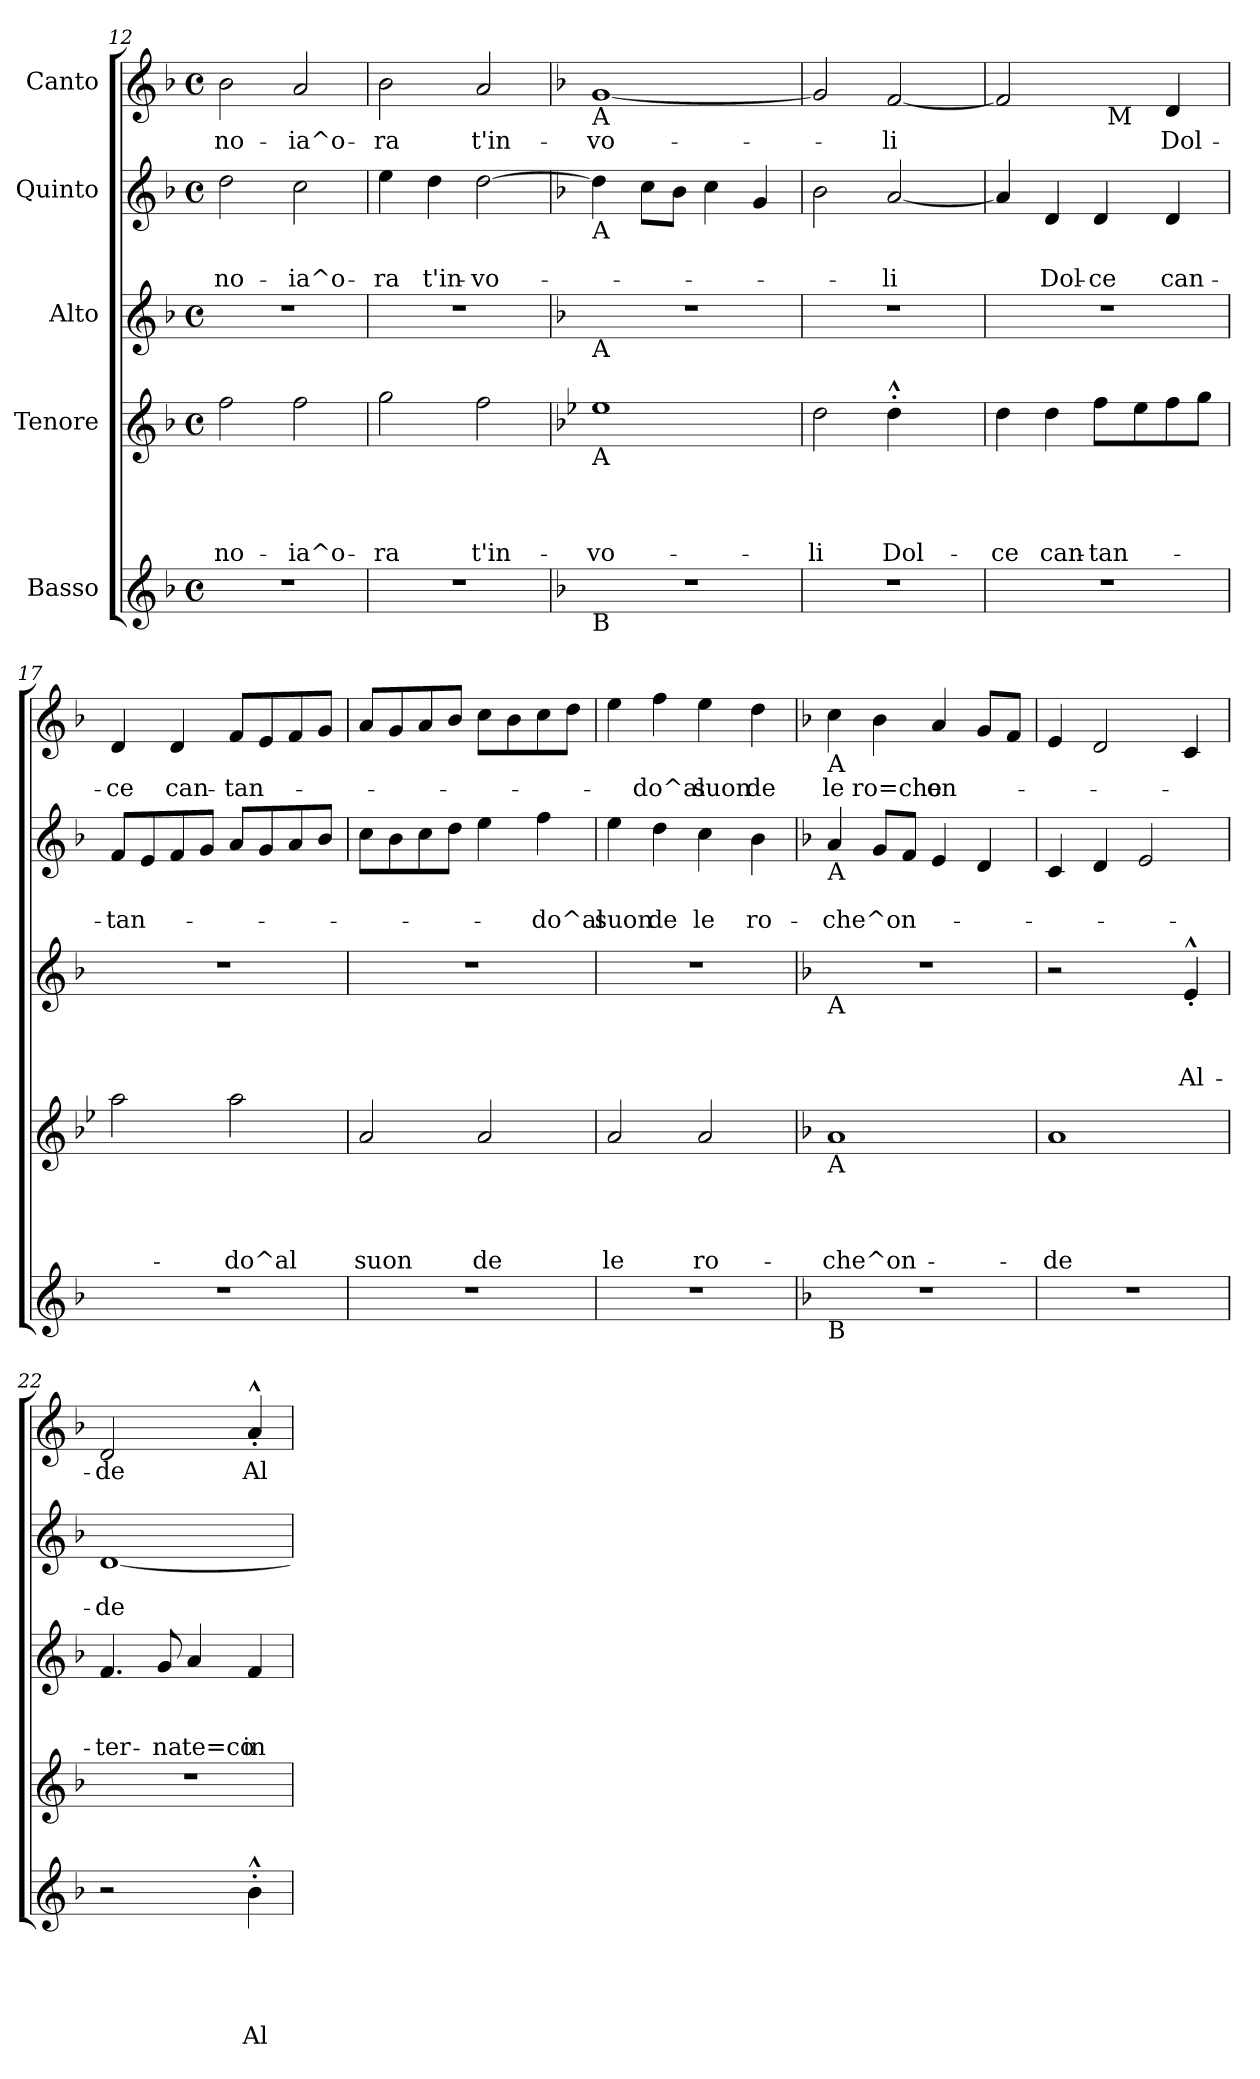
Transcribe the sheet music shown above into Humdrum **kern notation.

**kern	**text	**text	**text	**text	**text	**kern	**text	**text	**text	**text	**kern	**text	**text	**text	**kern	**text	**text	**kern	**text
*part5	*part5	*part5	*part5	*part5	*part5	*part4	*part4	*part4	*part4	*part4	*part3	*part3	*part3	*part3	*part2	*part2	*part2	*part1	*part1
*staff5	*staff5	*staff5	*staff5	*staff5	*staff5	*staff4	*staff4	*staff4	*staff4	*staff4	*staff3	*staff3	*staff3	*staff3	*staff2	*staff2	*staff2	*staff1	*staff1
*I"Basso	*	*	*	*	*	*I"Tenore	*	*	*	*	*I"Alto	*	*	*	*I"Quinto	*	*	*I"Canto	*
*clefG2	*	*	*	*	*	*clefG2	*	*	*	*	*clefG2	*	*	*	*clefG2	*	*	*clefG2	*
*k[b-]	*	*	*	*	*	*k[b-]	*	*	*	*	*k[b-]	*	*	*	*k[b-]	*	*	*k[b-]	*
*F:	*	*	*	*	*	*F:	*	*	*	*	*F:	*	*	*	*F:	*	*	*F:	*
*M4/4	*	*	*	*	*	*M4/4	*	*	*	*	*M4/4	*	*	*	*M4/4	*	*	*M4/4	*
*met(c)	*	*	*	*	*	*met(c)	*	*	*	*	*met(c)	*	*	*	*met(c)	*	*	*met(c)	*
=12	=12	=12	=12	=12	=12	=12	=12	=12	=12	=12	=12	=12	=12	=12	=12	=12	=12	=12	=12
!	!	!	!	!	!	!	!	!	!	!LO:LY:b	!	!	!	!	!	!	!LO:LY:b	!	!LO:LY:b
1r	.	.	.	.	.	2ff\	.	.	.	no-	1r	.	.	.	2dd\	.	no-	2b-\	no-
!	!	!	!	!	!	!	!	!	!	!LO:LY:b	!	!	!	!	!	!	!LO:LY:b	!	!LO:LY:b
.	.	.	.	.	.	2ff\	.	.	.	-ia^o-	.	.	.	.	2cc\	.	-ia^o-	2a/	-ia^o-
=13	=13	=13	=13	=13	=13	=13	=13	=13	=13	=13	=13	=13	=13	=13	=13	=13	=13	=13	=13
!	!	!	!	!	!	!	!	!	!	!LO:LY:b	!	!	!	!	!	!	!LO:LY:b	!	!LO:LY:b
1r	.	.	.	.	.	2gg\	.	.	.	-ra	1r	.	.	.	4ee\	.	-ra	2b-\	-ra
!	!	!	!	!	!	!	!	!	!	!	!	!	!	!	!	!	!LO:LY:b	!	!
.	.	.	.	.	.	.	.	.	.	.	.	.	.	.	4dd\	.	t'in-	.	.
!	!	!	!	!	!	!	!	!	!	!LO:LY:b	!	!	!	!	!	!	!LO:LY:b	!	!LO:LY:b
.	.	.	.	.	.	2ff\	.	.	.	t'in-	.	.	.	.	[<2dd\	.	-vo-	2a/	t'in-
!!LO:PB:g=z
=14	=14	=14	=14	=14	=14	=14	=14	=14	=14	=14	=14	=14	=14	=14	=14	=14	=14	=14	=14
*	*	*	*	*	*	*k[b-e-]	*	*	*	*	*	*	*	*	*	*	*	*	*
*	*	*	*	*	*	*B-:	*	*	*	*	*	*	*	*	*	*	*	*	*
!	!	!	!	!	!	!	!	!	!	!	!	!	!	!	!	!	!	!LO:TX:b:t=A	!
!	!	!	!	!	!	!	!	!	!	!	!	!	!	!	!LO:TX:b:t=A	!	!	!	!
!	!	!	!	!	!	!	!	!	!	!	!LO:TX:b:t=A	!	!	!	!	!	!	!	!
!	!	!	!	!	!	!LO:TX:b:t=A	!	!	!	!	!	!	!	!	!	!	!	!	!
!LO:TX:b:t=B	!	!	!	!	!	!	!	!	!	!	!	!	!	!	!	!	!	!	!
!	!	!	!	!	!	!	!	!	!	!LO:LY:b	!	!	!	!	!	!	!	!	!LO:LY:b
1r	.	.	.	.	.	1ee-	.	.	.	-vo-	1r	.	.	.	4dd\]	.	.	[<1g	-vo-
.	.	.	.	.	.	.	.	.	.	.	.	.	.	.	8cc\L	.	.	.	.
.	.	.	.	.	.	.	.	.	.	.	.	.	.	.	8b-\J	.	.	.	.
.	.	.	.	.	.	.	.	.	.	.	.	.	.	.	4cc\	.	.	.	.
.	.	.	.	.	.	.	.	.	.	.	.	.	.	.	4g/	.	.	.	.
=15	=15	=15	=15	=15	=15	=15	=15	=15	=15	=15	=15	=15	=15	=15	=15	=15	=15	=15	=15
!	!	!	!	!	!	!	!	!	!	!LO:LY:b	!	!	!	!	!	!	!	!	!
1r	.	.	.	.	.	2dd\	.	.	.	-li	1r	.	.	.	2b-\	.	.	2g/]	.
!	!	!	!	!	!	!	!	!	!	!LO:LY:b	!	!	!	!	!	!	!LO:LY:b	!	!LO:LY:b
.	.	.	.	.	.	4dd^^>'>\	.	.	.	Dol-	.	.	.	.	[<2a/	.	-li	[<2f/	-li
.	.	.	.	.	.	4ryy	.	.	.	.	.	.	.	.	.	.	.	.	.
=16	=16	=16	=16	=16	=16	=16	=16	=16	=16	=16	=16	=16	=16	=16	=16	=16	=16	=16	=16
!	!	!	!	!	!	!	!	!	!	!LO:LY:b	!	!	!	!	!	!	!	!	!
*	*	*	*	*	*	*	*	*	*	*	*	*	*	*	*	*	*	*^	*
1r	.	.	.	.	.	4dd\	.	.	.	-ce	1r	.	.	.	4a/]	.	.	2f/]	2ryy	.
!	!	!	!	!	!	!	!	!	!	!LO:LY:b	!	!	!	!	!	!	!LO:LY:b	!	!	!
.	.	.	.	.	.	4dd\	.	.	.	can-	.	.	.	.	4d/	.	Dol-	.	.	.
!	!	!	!	!	!	!	!	!	!	!LO:LY:b	!	!	!	!	!	!	!LO:LY:b	!	!	!
.	.	.	.	.	.	8ff\L	.	.	.	-tan-	.	.	.	.	4d/	.	-ce	4ryy	32ryy	.
!	!	!	!	!	!	!	!	!	!	!	!	!	!	!	!	!	!	!	!LO:TX:b:t=M	!
.	.	.	.	.	.	.	.	.	.	.	.	.	.	.	.	.	.	.	4...ryy	.
.	.	.	.	.	.	8ee-\	.	.	.	.	.	.	.	.	.	.	.	.	.	.
!	!	!	!	!	!	!	!	!	!	!	!	!	!	!	!	!	!LO:LY:b	!	!	!LO:LY:b
.	.	.	.	.	.	8ff\	.	.	.	.	.	.	.	.	4d/	.	can-	4d/	.	Dol-
.	.	.	.	.	.	8gg\J	.	.	.	.	.	.	.	.	.	.	.	.	.	.
=17	=17	=17	=17	=17	=17	=17	=17	=17	=17	=17	=17	=17	=17	=17	=17	=17	=17	=17	=17	=17
!	!	!	!	!	!	!	!	!	!	!	!	!	!	!	!	!	!LO:LY:b	!	!	!LO:LY:b
*	*	*	*	*	*	*	*	*	*	*	*	*	*	*	*	*	*	*v	*v	*
1r	.	.	.	.	.	2aa\	.	.	.	.	1r	.	.	.	8f/L	.	-tan-	4d/	-ce
.	.	.	.	.	.	.	.	.	.	.	.	.	.	.	8e/	.	.	.	.
!	!	!	!	!	!	!	!	!	!	!	!	!	!	!	!	!	!	!	!LO:LY:b
.	.	.	.	.	.	.	.	.	.	.	.	.	.	.	8f/	.	.	4d/	can-
.	.	.	.	.	.	.	.	.	.	.	.	.	.	.	8g/J	.	.	.	.
!	!	!	!	!	!	!	!	!	!	!LO:LY:b	!	!	!	!	!	!	!	!	!LO:LY:b
.	.	.	.	.	.	2aa\	.	.	.	-do^al	.	.	.	.	8a/L	.	.	8f/L	-tan-
.	.	.	.	.	.	.	.	.	.	.	.	.	.	.	8g/	.	.	8e/	.
.	.	.	.	.	.	.	.	.	.	.	.	.	.	.	8a/	.	.	8f/	.
.	.	.	.	.	.	.	.	.	.	.	.	.	.	.	8b-/J	.	.	8g/J	.
=18	=18	=18	=18	=18	=18	=18	=18	=18	=18	=18	=18	=18	=18	=18	=18	=18	=18	=18	=18
!	!	!	!	!	!	!	!	!	!	!LO:LY:b	!	!	!	!	!	!	!	!	!
1r	.	.	.	.	.	2a/	.	.	.	suon	1r	.	.	.	8cc\L	.	.	8a/L	.
.	.	.	.	.	.	.	.	.	.	.	.	.	.	.	8b-\	.	.	8g/	.
.	.	.	.	.	.	.	.	.	.	.	.	.	.	.	8cc\	.	.	8a/	.
.	.	.	.	.	.	.	.	.	.	.	.	.	.	.	8dd\J	.	.	8b-/J	.
!	!	!	!	!	!	!	!	!	!	!LO:LY:b	!	!	!	!	!	!	!	!	!
.	.	.	.	.	.	2a/	.	.	.	de	.	.	.	.	4ee\	.	.	8cc\L	.
.	.	.	.	.	.	.	.	.	.	.	.	.	.	.	.	.	.	8b-\	.
!	!	!	!	!	!	!	!	!	!	!	!	!	!	!	!	!	!LO:LY:b	!	!
.	.	.	.	.	.	.	.	.	.	.	.	.	.	.	4ff\	.	-do^al	8cc\	.
.	.	.	.	.	.	.	.	.	.	.	.	.	.	.	.	.	.	8dd\J	.
=19	=19	=19	=19	=19	=19	=19	=19	=19	=19	=19	=19	=19	=19	=19	=19	=19	=19	=19	=19
!	!	!	!	!	!	!	!	!	!	!LO:LY:b	!	!	!	!	!	!	!LO:LY:b	!	!
1r	.	.	.	.	.	2a/	.	.	.	le	1r	.	.	.	4ee\	.	suon	4ee\	.
!	!	!	!	!	!	!	!	!	!	!	!	!	!	!	!	!	!LO:LY:b	!	!LO:LY:b
.	.	.	.	.	.	.	.	.	.	.	.	.	.	.	4dd\	.	de	4ff\	-do^al
!	!	!	!	!	!	!	!	!	!	!LO:LY:b	!	!	!	!	!	!	!LO:LY:b	!	!LO:LY:b
.	.	.	.	.	.	2a/	.	.	.	ro-	.	.	.	.	4cc\	.	le	4ee\	suon
!	!	!	!	!	!	!	!	!	!	!	!	!	!	!	!	!	!LO:LY:b	!	!LO:LY:b
.	.	.	.	.	.	.	.	.	.	.	.	.	.	.	4b-\	.	ro-	4dd\	de
!!LO:PB:g=z
=20	=20	=20	=20	=20	=20	=20	=20	=20	=20	=20	=20	=20	=20	=20	=20	=20	=20	=20	=20
*	*	*	*	*	*	*k[b-]	*	*	*	*	*	*	*	*	*	*	*	*	*
*	*	*	*	*	*	*F:	*	*	*	*	*	*	*	*	*	*	*	*	*
!	!	!	!	!	!	!	!	!	!	!	!	!	!	!	!	!	!	!LO:TX:b:t=A	!
!	!	!	!	!	!	!	!	!	!	!	!	!	!	!	!LO:TX:b:t=A	!	!	!	!
!	!	!	!	!	!	!	!	!	!	!	!LO:TX:b:t=A	!	!	!	!	!	!	!	!
!	!	!	!	!	!	!LO:TX:b:t=A	!	!	!	!	!	!	!	!	!	!	!	!	!
!LO:TX:b:t=B	!	!	!	!	!	!	!	!	!	!	!	!	!	!	!	!	!	!	!
!	!	!	!	!	!	!	!	!	!	!LO:LY:b	!	!	!	!	!	!	!LO:LY:b	!	!LO:LY:b
1r	.	.	.	.	.	1a	.	.	.	-che^on-	1r	.	.	.	4a/	.	-che^on-	4cc\	le
!	!	!	!	!	!	!	!	!	!	!	!	!	!	!	!	!	!	!	!LO:LY:b
.	.	.	.	.	.	.	.	.	.	.	.	.	.	.	8g/L	.	.	4b-\	ro=che
.	.	.	.	.	.	.	.	.	.	.	.	.	.	.	8f/J	.	.	.	.
!	!	!	!	!	!	!	!	!	!	!	!	!	!	!	!	!	!	!	!LO:LY:b
.	.	.	.	.	.	.	.	.	.	.	.	.	.	.	4e/	.	.	4a/	on-
.	.	.	.	.	.	.	.	.	.	.	.	.	.	.	4d/	.	.	8g/L	.
.	.	.	.	.	.	.	.	.	.	.	.	.	.	.	.	.	.	8f/J	.
=21	=21	=21	=21	=21	=21	=21	=21	=21	=21	=21	=21	=21	=21	=21	=21	=21	=21	=21	=21
!	!	!	!	!	!	!	!	!	!	!LO:LY:b	!	!	!	!	!	!	!	!	!
1r	.	.	.	.	.	1a	.	.	.	-de	2r	.	.	.	4c/	.	.	4e/	.
.	.	.	.	.	.	.	.	.	.	.	.	.	.	.	4d/	.	.	2d/	.
.	.	.	.	.	.	.	.	.	.	.	4ryy	.	.	.	2e/	.	.	.	.
!	!	!	!	!	!	!	!	!	!	!	!	!	!	!LO:LY:b	!	!	!	!	!
.	.	.	.	.	.	.	.	.	.	.	4e^^<'</	.	.	Al-	.	.	.	4c/	.
=22	=22	=22	=22	=22	=22	=22	=22	=22	=22	=22	=22	=22	=22	=22	=22	=22	=22	=22	=22
!	!	!	!	!	!	!	!	!	!	!	!	!	!	!LO:LY:b	!	!	!LO:LY:b	!	!LO:LY:b
2r	.	.	.	.	.	1r	.	.	.	.	4.f/	.	.	-ter-	[<1d	.	-de	2d/	-de
!	!	!	!	!	!	!	!	!	!	!	!	!	!	!LO:LY:b	!	!	!	!	!
.	.	.	.	.	.	.	.	.	.	.	8g/	.	.	-na	.	.	.	.	.
!	!	!	!	!	!	!	!	!	!	!	!	!	!	!LO:LY:b	!	!	!	!	!
4ryy	.	.	.	.	.	.	.	.	.	.	4a/	.	.	te=co	.	.	.	4ryy	.
!	!	!	!	!	!LO:LY:b	!	!	!	!	!	!	!	!	!LO:LY:b	!	!	!	!	!LO:LY:b
4b-^^>'>\	.	.	.	.	Al-	.	.	.	.	.	4f/	.	.	in	.	.	.	4a^^<'</	Al-
=	=	=	=	=	=	=	=	=	=	=	=	=	=	=	=	=	=	=	=
*-	*-	*-	*-	*-	*-	*-	*-	*-	*-	*-	*-	*-	*-	*-	*-	*-	*-	*-	*-
